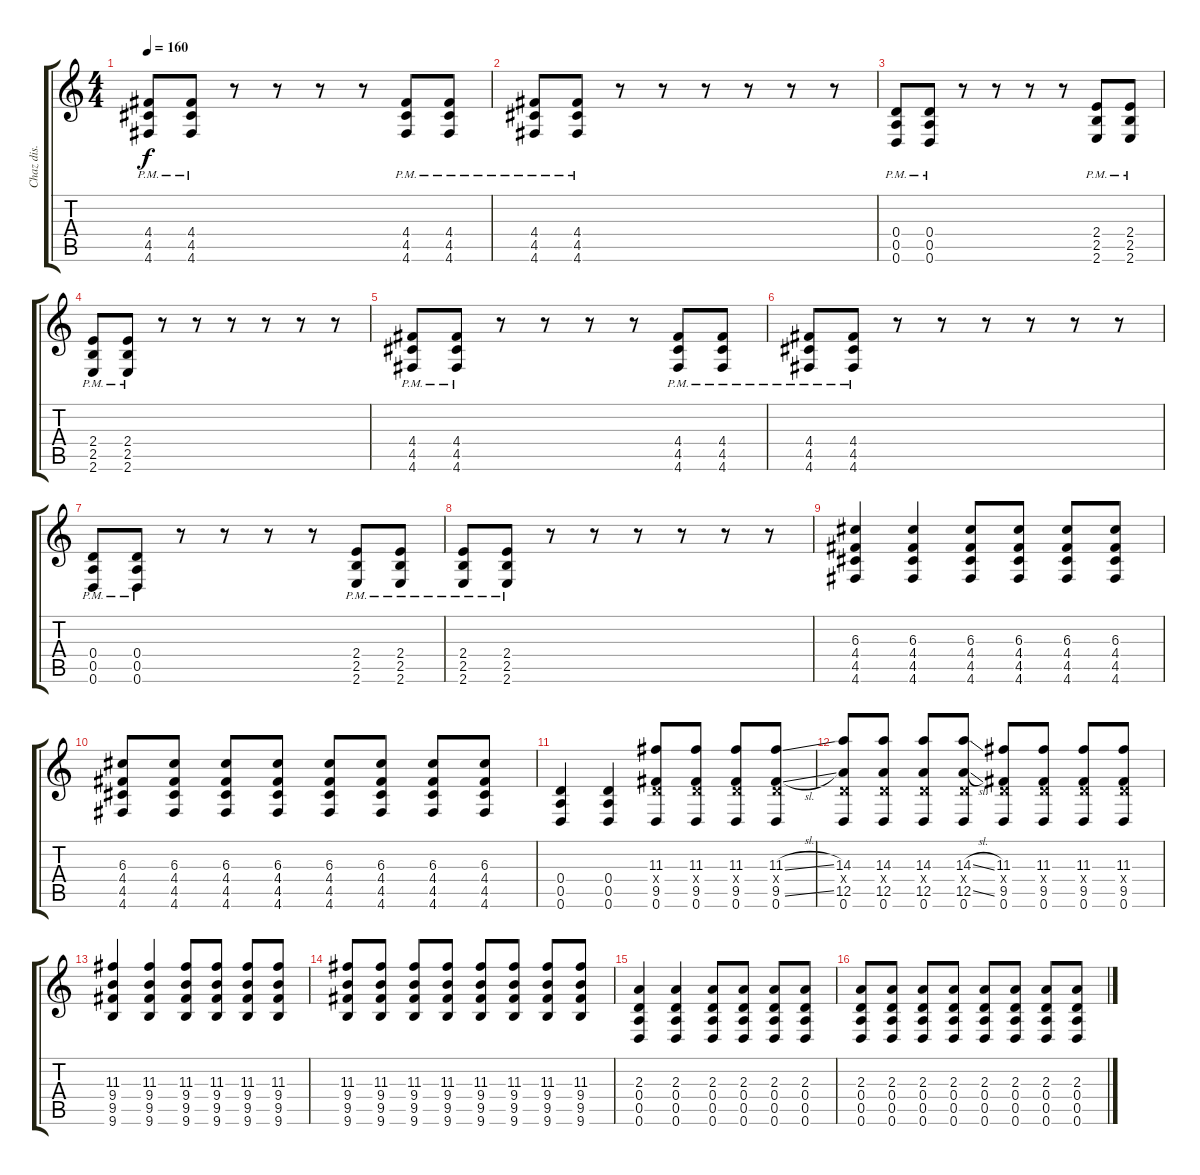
\track ("Chaz dis." "Chaz dis.") {instrument distortionguitar}
\staff {score tabs}
\tuning (E4 B3 G3 D3 A2 D2) {hide}
\ts (4 4)
\tempo 160
\clef g2
\ks c
(4.4{pm} 4.5{pm} 4.6{pm}).8{dy f} (4.4{pm} 4.5{pm} 4.6{pm}).8 r.8 r.8 r.8 r.8 (4.4{pm} 4.5{pm} 4.6{pm}).8 (4.4{pm} 4.5{pm} 4.6{pm}).8 |
(4.4{pm} 4.5{pm} 4.6{pm}).8 (4.4{pm} 4.5{pm} 4.6{pm}).8 r.8 r.8 r.8 r.8 r.8 r.8 |
(0.4{pm} 0.5{pm} 0.6{pm}).8 (0.4{pm} 0.5{pm} 0.6{pm}).8 r.8 r.8 r.8 r.8 (2.4{pm} 2.5{pm} 2.6{pm}).8 (2.4{pm} 2.5{pm} 2.6{pm}).8 |
(2.4{pm} 2.5{pm} 2.6{pm}).8 (2.4{pm} 2.5{pm} 2.6{pm}).8 r.8 r.8 r.8 r.8 r.8 r.8 |
(4.4{pm} 4.5{pm} 4.6{pm}).8 (4.4{pm} 4.5{pm} 4.6{pm}).8 r.8 r.8 r.8 r.8 (4.4{pm} 4.5{pm} 4.6{pm}).8 (4.4{pm} 4.5{pm} 4.6{pm}).8 |
(4.4{pm} 4.5{pm} 4.6{pm}).8 (4.4{pm} 4.5{pm} 4.6{pm}).8 r.8 r.8 r.8 r.8 r.8 r.8 |
(0.4{pm} 0.5{pm} 0.6{pm}).8 (0.4{pm} 0.5{pm} 0.6{pm}).8 r.8 r.8 r.8 r.8 (2.4{pm} 2.5{pm} 2.6{pm}).8 (2.4{pm} 2.5{pm} 2.6{pm}).8 |
(2.4{pm} 2.5{pm} 2.6{pm}).8 (2.4{pm} 2.5{pm} 2.6{pm}).8 r.8 r.8 r.8 r.8 r.8 r.8 |
(6.3 4.4 4.5 4.6).4 (6.3 4.4 4.5 4.6).4 (6.3 4.4 4.5 4.6).8 (6.3 4.4 4.5 4.6).8 (6.3 4.4 4.5 4.6).8 (6.3 4.4 4.5 4.6).8 |
(6.3 4.4 4.5 4.6).8 (6.3 4.4 4.5 4.6).8 (6.3 4.4 4.5 4.6).8 (6.3 4.4 4.5 4.6).8 (6.3 4.4 4.5 4.6).8 (6.3 4.4 4.5 4.6).8 (6.3 4.4 4.5 4.6).8 (6.3 4.4 4.5 4.6).8 |
(0.4 0.5 0.6).4 (0.4 0.5 0.6).4 (11.3 0.4{x} 9.5 0.6).8 (11.3 0.4{x} 9.5 0.6).8 (11.3 0.4{x} 9.5 0.6).8 (11.3{sl} 0.4{x} 9.5{sl} 0.6).8 |
(14.3 0.4{x} 12.5 0.6).8 (14.3 0.4{x} 12.5 0.6).8 (14.3 0.4{x} 12.5 0.6).8 (14.3{sl} 0.4{x} 12.5{sl} 0.6).8 (11.3 0.4{x} 9.5 0.6).8 (11.3 0.4{x} 9.5 0.6).8 (11.3 0.4{x} 9.5 0.6).8 (11.3 0.4{x} 9.5 0.6).8 |
(11.3 9.4 9.5 9.6).4 (11.3 9.4 9.5 9.6).4 (11.3 9.4 9.5 9.6).8 (11.3 9.4 9.5 9.6).8 (11.3 9.4 9.5 9.6).8 (11.3 9.4 9.5 9.6).8 |
(11.3 9.4 9.5 9.6).8 (11.3 9.4 9.5 9.6).8 (11.3 9.4 9.5 9.6).8 (11.3 9.4 9.5 9.6).8 (11.3 9.4 9.5 9.6).8 (11.3 9.4 9.5 9.6).8 (11.3 9.4 9.5 9.6).8 (11.3 9.4 9.5 9.6).8 |
(2.3 0.4 0.5 0.6).4 (2.3 0.4 0.5 0.6).4 (2.3 0.4 0.5 0.6).8 (2.3 0.4 0.5 0.6).8 (2.3 0.4 0.5 0.6).8 (2.3 0.4 0.5 0.6).8 |
(2.3 0.4 0.5 0.6).8 (2.3 0.4 0.5 0.6).8 (2.3 0.4 0.5 0.6).8 (2.3 0.4 0.5 0.6).8 (2.3 0.4 0.5 0.6).8 (2.3 0.4 0.5 0.6).8 (2.3 0.4 0.5 0.6).8 (2.3 0.4 0.5 0.6).8
